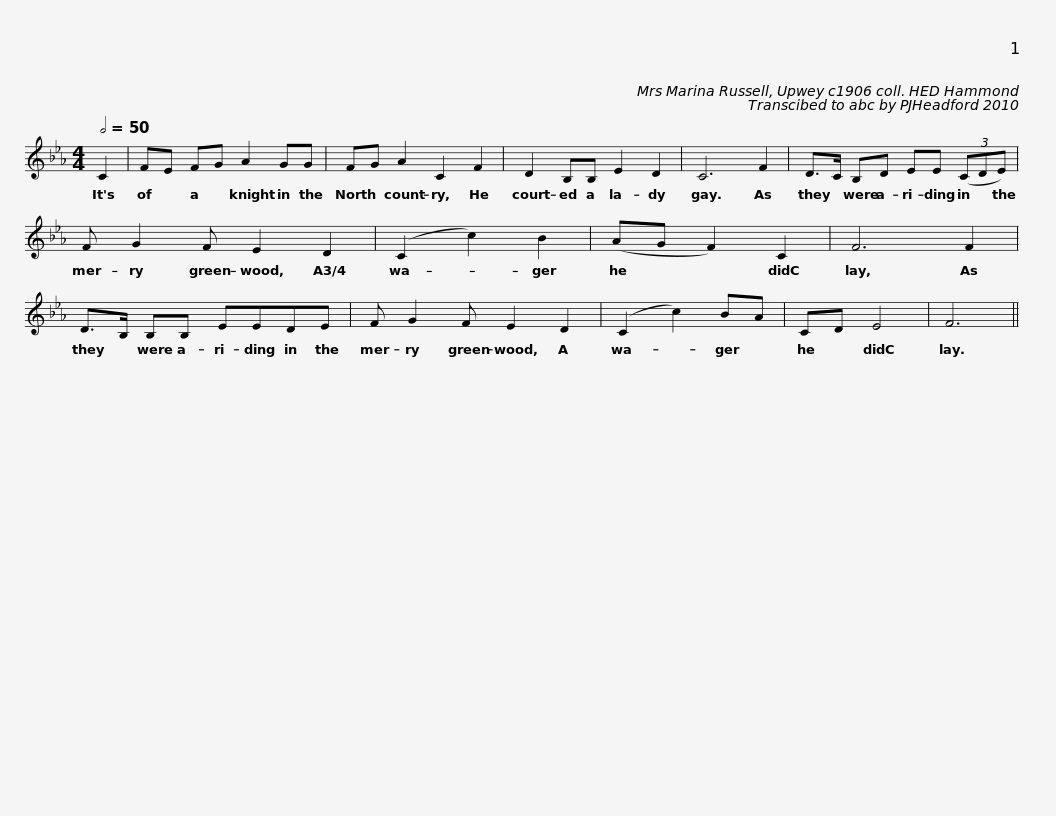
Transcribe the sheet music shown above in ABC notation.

X:1
L:1/8
Q:1/2=50
M:4/4
I:linebreak $
K:Eb
V:1 treble
V:1
 C2 | FE FG A2 GG | FG A2 C2 F2 | D2 B,B, E2 D2 | C6 F2 |$ %5
 D>C B,D EE (3(CDE) | F G2 F E2 D2 | (C2 c2) B2 | (AG F2) C2 | F6 F2 |$ %10
 D>B, B,B, EEDE | F G2 F E2 D2 | (C2 c2) BA | CD E4 | F6 || %15
